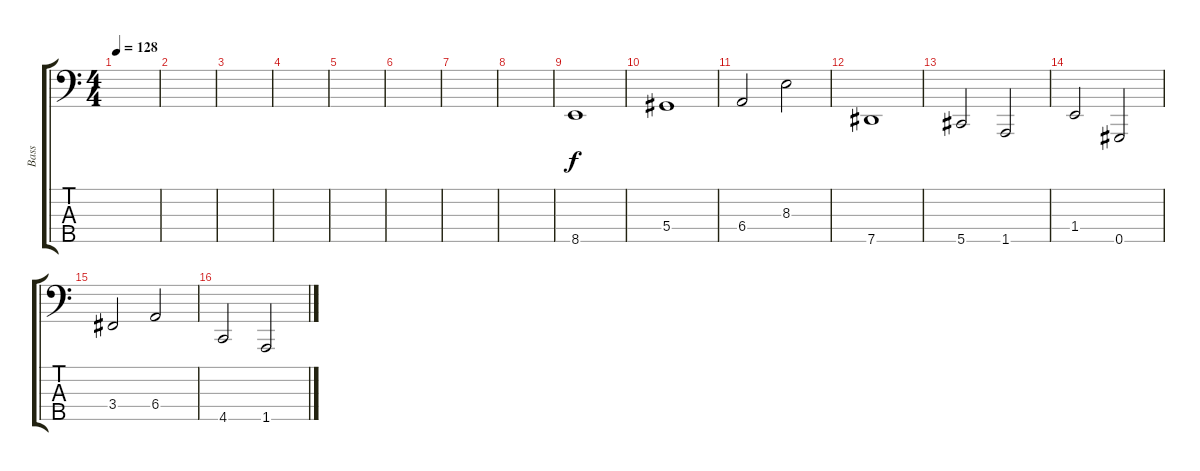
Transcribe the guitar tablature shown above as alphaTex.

\track ("Bass" "Bass") {instrument electricbasspick}
\staff {score tabs}
\tuning (Gb2 Db2 Ab1 Eb1 Ab0) {hide}
\ts (4 4)
\tempo 128
\clef f4
\ks c
|
|
|
|
|
|
|
|
8.5.1{instrument electricbassfinger} |
5.4.1 |
6.4.2 8.3.2 |
7.5.1 |
5.5.2 1.5.2 |
1.4.2 0.5.2 |
3.4.2 6.4.2 |
4.5.2 1.5.2
